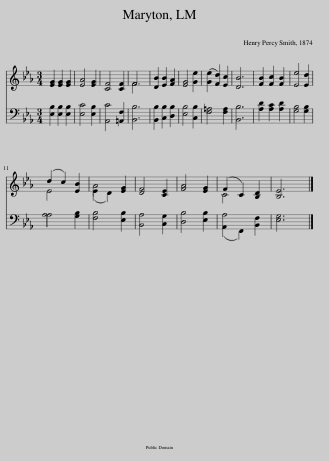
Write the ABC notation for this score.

X:1
%%score ( 1 2 ) ( 3 4 )
L:1/8
M:3/4
I:linebreak $
K:Eb
V:1 treble
V:2 treble
V:3 bass
V:4 bass
V:1
 [EG]2 [EG]2 [EG]2 | [EA]4 [EG]2 | [CF]4 [CF]2 | F6 | [DB]2 [EB]2 [FA]2 | %5
 [EG]4 [Ge]2 | ([Ge]2 [Fd]2) [Ec]2 | [DB]6 | [FB]2 [Fc]2 [FB]2 | [Ee]4 [Ed]2 |$ %10
 (d2 c2) [EB]2 | (E2 D2) [EG]2 | [DF]4 [CE]2 | [FA]4 [EG]2 | (F2 C2) [B,D]2 | %15
 [B,E]6 |] %16
V:2
 x6 | x6 | x6 | F6 | x6 | %5
 x6 | x6 | x6 | x6 | x6 |$ %10
 E4 x2 | A4 x2 | x6 | x6 | C4 x2 | %15
 x6 |] %16
V:3
 [E,B,]2 [E,B,]2 [E,B,]2 | [E,C]4 [E,B,]2 | [A,,C]4 [=A,,F,]2 | [B,,B,]6 | [B,,B,]2 [C,B,]2 [D,B,]2 | %5
 [E,B,]4 [C,B,]2 | [F,=A,]4 [F,A,]2 | [B,,B,]6 | [A,D]2 [A,C]2 [A,D]2 | [G,B,]4 [G,B,]2 |$ %10
 A,4 [G,B,]2 | [F,B,]4 [E,B,]2 | [B,,A,]4 [C,G,]2 | [D,B,]4 [E,B,]2 | (A,,2 F,,2) [B,,F,]2 | %15
 [E,G,]6 |] %16
V:4
 x6 | x6 | x6 | x6 | x6 | %5
 x6 | x6 | x6 | x6 | x6 |$ %10
 A,4 x2 | x6 | x6 | x6 | A,4 x2 | %15
 x6 |] %16
